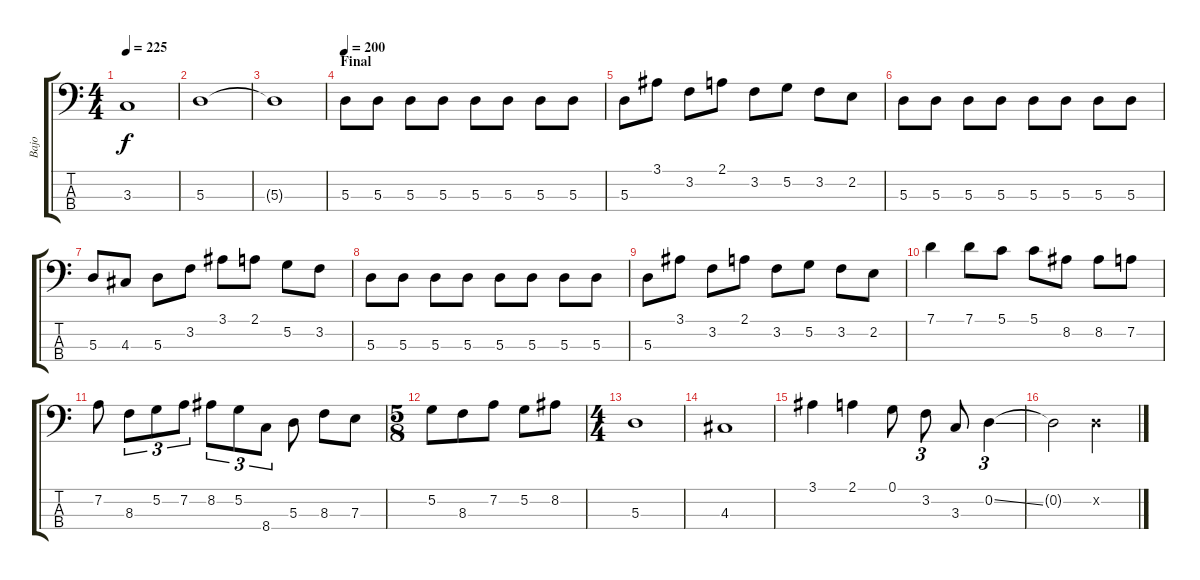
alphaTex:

\track ("Bajo" "Bajo") {instrument electricbassfinger}
\staff {score tabs}
\tuning (G2 D2 A1 E1) {hide}
\ts (4 4)
\tempo 225
\clef f4
\ks c
3.3{t}.1{dy f} |
5.3.1 |
5.3{t}.1 |
\section ("" "Final")
\tempo 200
5.3.8 5.3.8 5.3.8 5.3.8 5.3.8 5.3.8 5.3.8 5.3.8 |
5.3.8 3.1.8 3.2.8 2.1.8 3.2.8 5.2.8 3.2.8 2.2.8 |
5.3.8 5.3.8 5.3.8 5.3.8 5.3.8 5.3.8 5.3.8 5.3.8 |
5.3.8 4.3.8 5.3.8 3.2.8 3.1.8 2.1.8 5.2.8 3.2.8 |
5.3.8 5.3.8 5.3.8 5.3.8 5.3.8 5.3.8 5.3.8 5.3.8 |
5.3.8 3.1.8 3.2.8 2.1.8 3.2.8 5.2.8 3.2.8 2.2.8 |
7.1.4 7.1.8 5.1.8 5.1.8 8.2.8 8.2.8 7.2.8 |
7.2.8 8.3.8{tu (3 2)} 5.2.8{tu (3 2)} 7.2.8{tu (3 2)} 8.2.8{tu (3 2)} 5.2.8{tu (3 2)} 8.4.8{tu (3 2)} 5.3.8 8.3.8 7.3.8 |
\ts (5 8)
5.2.8 8.3.8 7.2.8 5.2.8 8.2.8 |
\ts (4 4)
5.3.1 |
4.3.1 |
3.1.4 2.1.4 0.1.8 3.2.8{tu (3 2)} 3.3.8 0.2{ss}.4{tu (3 2)} |
0.2{t}.2 0.2{x}.2
